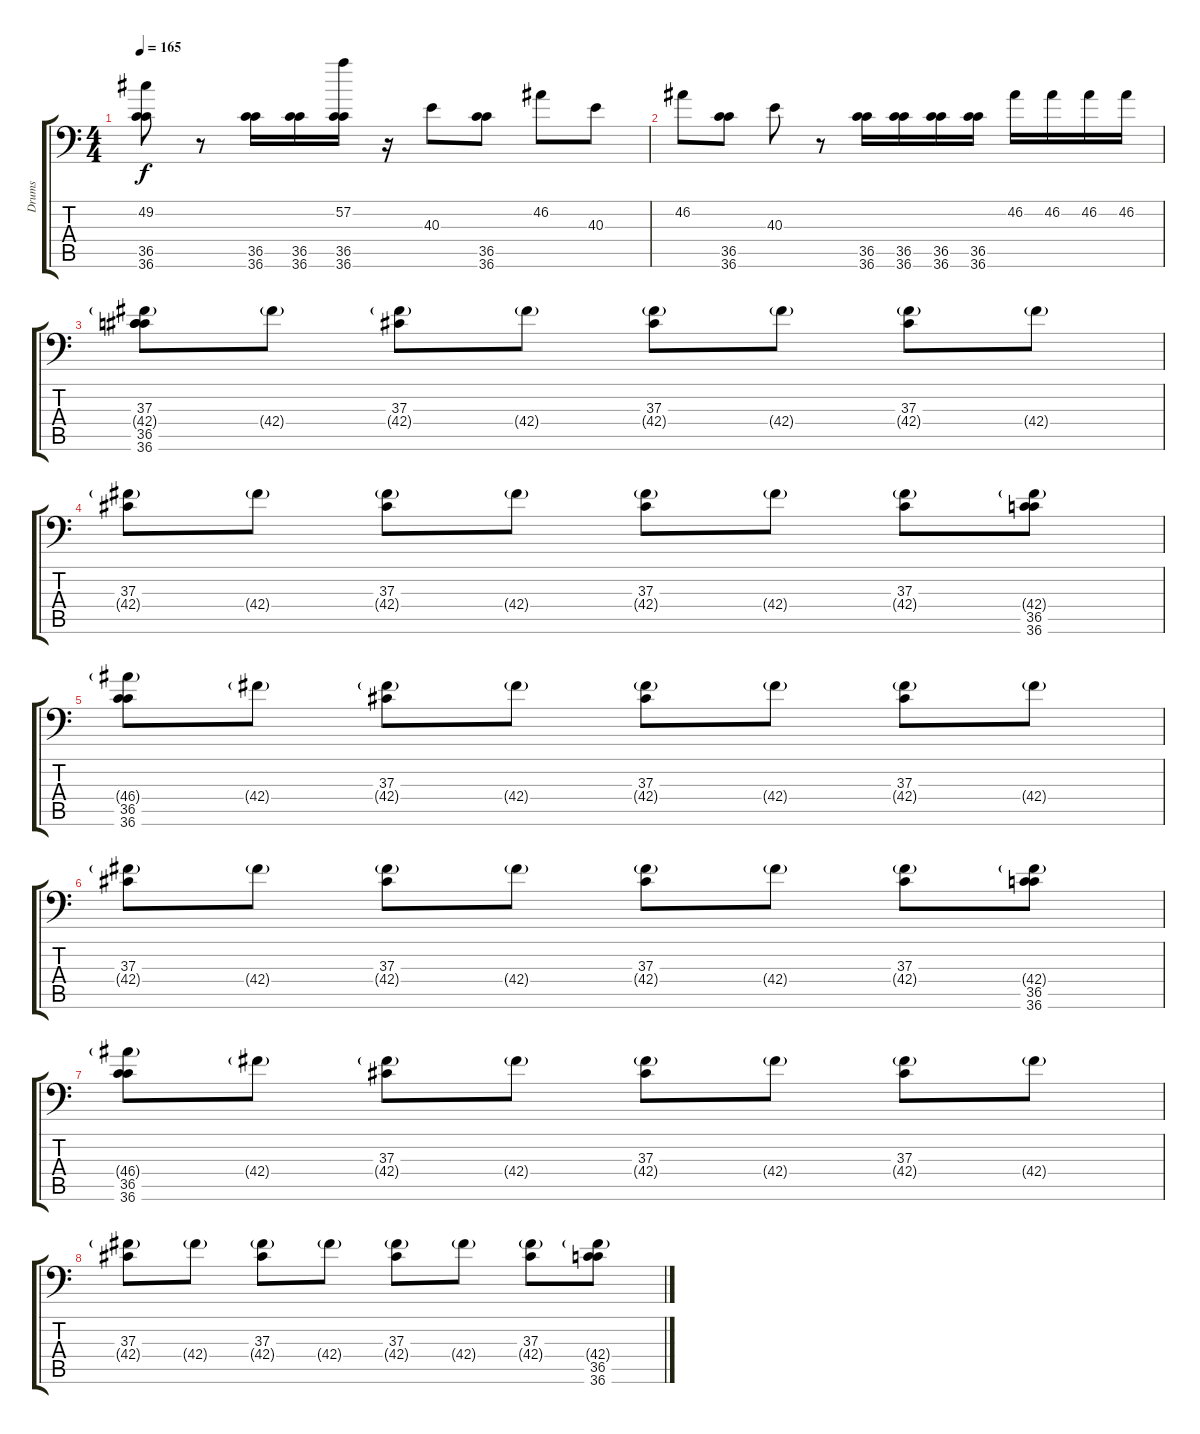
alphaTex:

\track ("Drums" "Drums") {instrument acousticgrandpiano}
\staff {score tabs}
\tuning (C-1 C-1 C-1 C-1 C-1 C-1) {hide}
\ts (4 4)
\tempo 165
\clef f4
\ks c
(49.2 36.5 36.6).8{dy f} r.8 (36.5 36.6).16 (36.5 36.6).16 (57.2 36.5 36.6).16 r.16 40.3.8 (36.5 36.6).8 46.2.8 40.3.8 |
46.2.8 (36.5 36.6).8 40.3.8 r.8 (36.5 36.6).16 (36.5 36.6).16 (36.5 36.6).16 (36.5 36.6).16 46.2.16 46.2.16 46.2.16 46.2.16 |
(37.3 42.4{g} 36.5 36.6).8 42.4{g}.8 (37.3 42.4{g}).8 42.4{g}.8 (37.3 42.4{g}).8 42.4{g}.8 (37.3 42.4{g}).8 42.4{g}.8 |
(37.3 42.4{g}).8 42.4{g}.8 (37.3 42.4{g}).8 42.4{g}.8 (37.3 42.4{g}).8 42.4{g}.8 (37.3 42.4{g}).8 (42.4{g} 36.5 36.6).8 |
(46.4{g} 36.5 36.6).8 42.4{g}.8 (37.3 42.4{g}).8 42.4{g}.8 (37.3 42.4{g}).8 42.4{g}.8 (37.3 42.4{g}).8 42.4{g}.8 |
(37.3 42.4{g}).8 42.4{g}.8 (37.3 42.4{g}).8 42.4{g}.8 (37.3 42.4{g}).8 42.4{g}.8 (37.3 42.4{g}).8 (42.4{g} 36.5 36.6).8 |
(46.4{g} 36.5 36.6).8 42.4{g}.8 (37.3 42.4{g}).8 42.4{g}.8 (37.3 42.4{g}).8 42.4{g}.8 (37.3 42.4{g}).8 42.4{g}.8 |
(37.3 42.4{g}).8 42.4{g}.8 (37.3 42.4{g}).8 42.4{g}.8 (37.3 42.4{g}).8 42.4{g}.8 (37.3 42.4{g}).8 (42.4{g} 36.5 36.6).8
